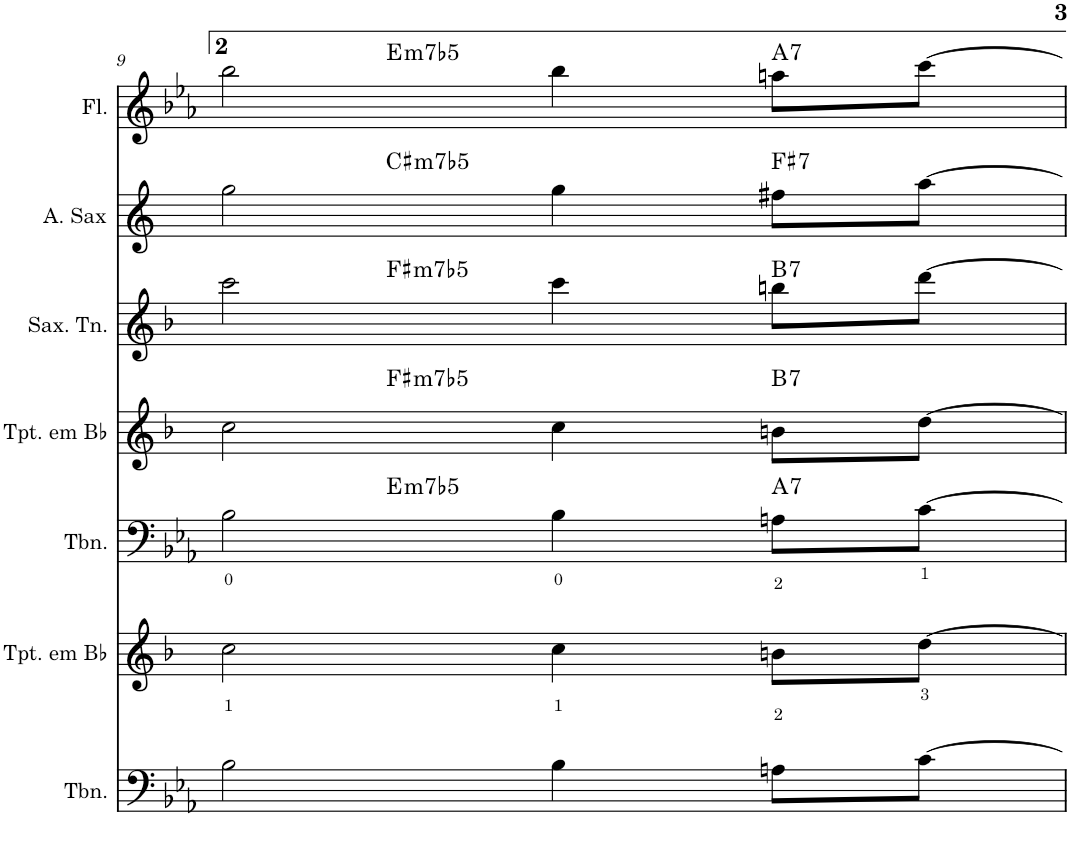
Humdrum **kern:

**kern	**kern	**kern	**harte	**kern	**harte	**kern	**harte	**kern	**harte	**kern	**harte
*part7	*part6	*part5	*part5	*part4	*part4	*part3	*part3	*part2	*part2	*part1	*part1
*staff7	*staff6	*staff5	*	*staff4	*	*staff3	*	*staff2	*	*staff1	*
*I"Trombone	*I"Trompete em Bb	*I"Trombone	*	*I"Trompete em Bb	*	*I"Saxofone Tenor	*	*I"Saxofone Alto	*	*I"Flauta Transversal	*
*I'Tbn.	*I'Tpt. em Bb	*I'Tbn.	*	*I'Tpt. em Bb	*	*I'Sax. Tn.	*	*	*	*I'Fl.	*
!!LO:PB:g=z
*clefF4	*clefG2	*clefF4	*	*clefG2	*	*clefG2	*	*clefG2	*	*clefG2	*
*	*Trd1c2	*	*	*Trd1c2	*	*Trd8c14	*	*Trd5c9	*	*	*
*k[b-e-a-]	*k[b-]	*k[b-e-a-]	*	*k[b-]	*	*k[b-]	*	*k[]	*	*k[b-e-a-]	*
*M4/4	*M4/4	*M4/4	*	*M4/4	*	*M4/4	*	*M4/4	*	*M4/4	*
=9	=9	=9	=9	=9	=9	=9	=9	=9	=9	=9	=9
*	*	*^	*	*^	*	*^	*	*^	*	*^	*
2B-\	2cc\	2B-\	4ryy	.	2cc\	4ryy	.	2ccc\	4ryy	.	2gg\	4ryy	.	2bb-\	4ryy	.
!	!	!	!	!LO:H:kt=m7b5	!	!	!LO:H:kt=m7b5	!	!	!LO:H:kt=m7b5	!	!	!LO:H:kt=m7b5	!	!	!LO:H:kt=m7b5
.	.	.	2.ryy	E:hdim7	.	2.ryy	F#:hdim7	.	2.ryy	F#:hdim7	.	2.ryy	C#:hdim7	.	2.ryy	E:hdim7
4B-\	4cc\	4B-\	.	.	4cc\	.	.	4ccc\	.	.	4gg\	.	.	4bb-\	.	.
!	!	!	!	!LO:H:kt=7	!	!	!LO:H:kt=7	!	!	!LO:H:kt=7	!	!	!LO:H:kt=7	!	!	!LO:H:kt=7
8An\L	8bn\L	8An\L	.	A:7	8bn\L	.	B:7	8bbn\L	.	B:7	8ff#X\L	.	F#:7	8aan\L	.	A:7
[8c\J	[8dd\J	[8c\J	.	.	[8dd\J	.	.	[8ddd\J	.	.	[8aa\J	.	.	[8ccc\J	.	.
*	*	*v	*v	*	*	*	*	*v	*v	*	*v	*v	*	*v	*v	*
*	*	*	*	*v	*v	*	*	*	*	*	*	*
=	=	=	=	=	=	=	=	=	=	=	=
*-	*-	*-	*-	*-	*-	*-	*-	*-	*-	*-	*-
